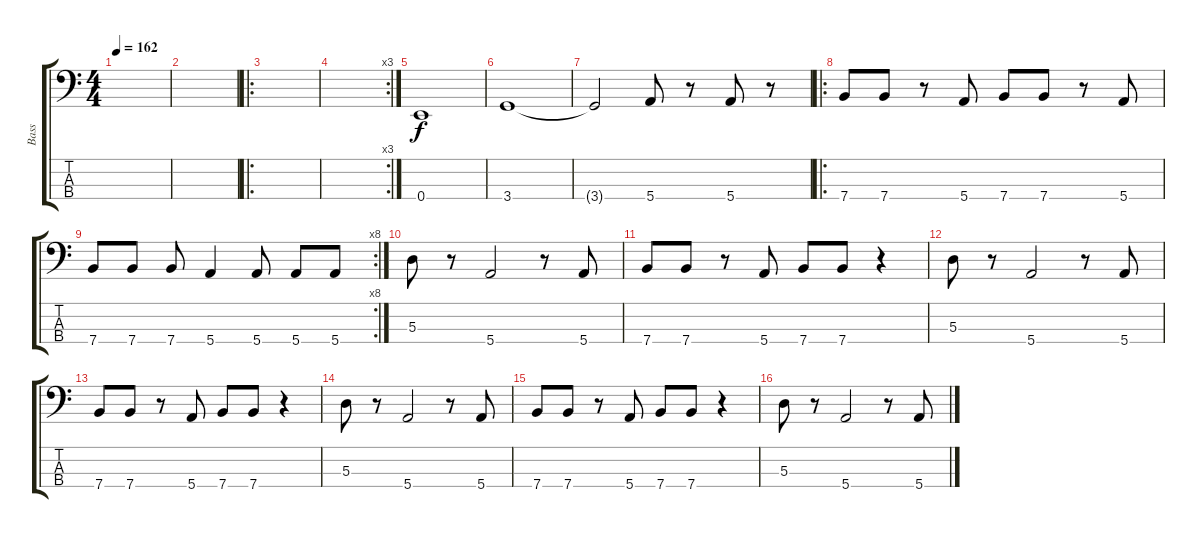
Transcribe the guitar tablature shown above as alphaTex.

\track ("Bass" "Bass") {instrument acousticguitarnylon}
\staff {score tabs}
\tuning (G2 D2 A1 E1) {hide}
\ts (4 4)
\tempo 162
\clef f4
\ks c
|
|
\ro
|
\rc 3
|
0.4.1 |
3.4.1 |
3.4{t}.2 5.4.8 r.8 5.4.8 r.8 |
\ro
7.4.8 7.4.8 r.8 5.4.8 7.4.8 7.4.8 r.8 5.4.8 |
\rc 8
7.4.8 7.4.8 7.4.8 5.4.4 5.4.8 5.4.8 5.4.8 |
5.3.8 r.8 5.4.2 r.8 5.4.8 |
7.4.8 7.4.8 r.8 5.4.8 7.4.8 7.4.8 r.4 |
5.3.8 r.8 5.4.2 r.8 5.4.8 |
7.4.8 7.4.8 r.8 5.4.8 7.4.8 7.4.8 r.4 |
5.3.8 r.8 5.4.2 r.8 5.4.8 |
7.4.8 7.4.8 r.8 5.4.8 7.4.8 7.4.8 r.4 |
5.3.8 r.8 5.4.2 r.8 5.4.8
